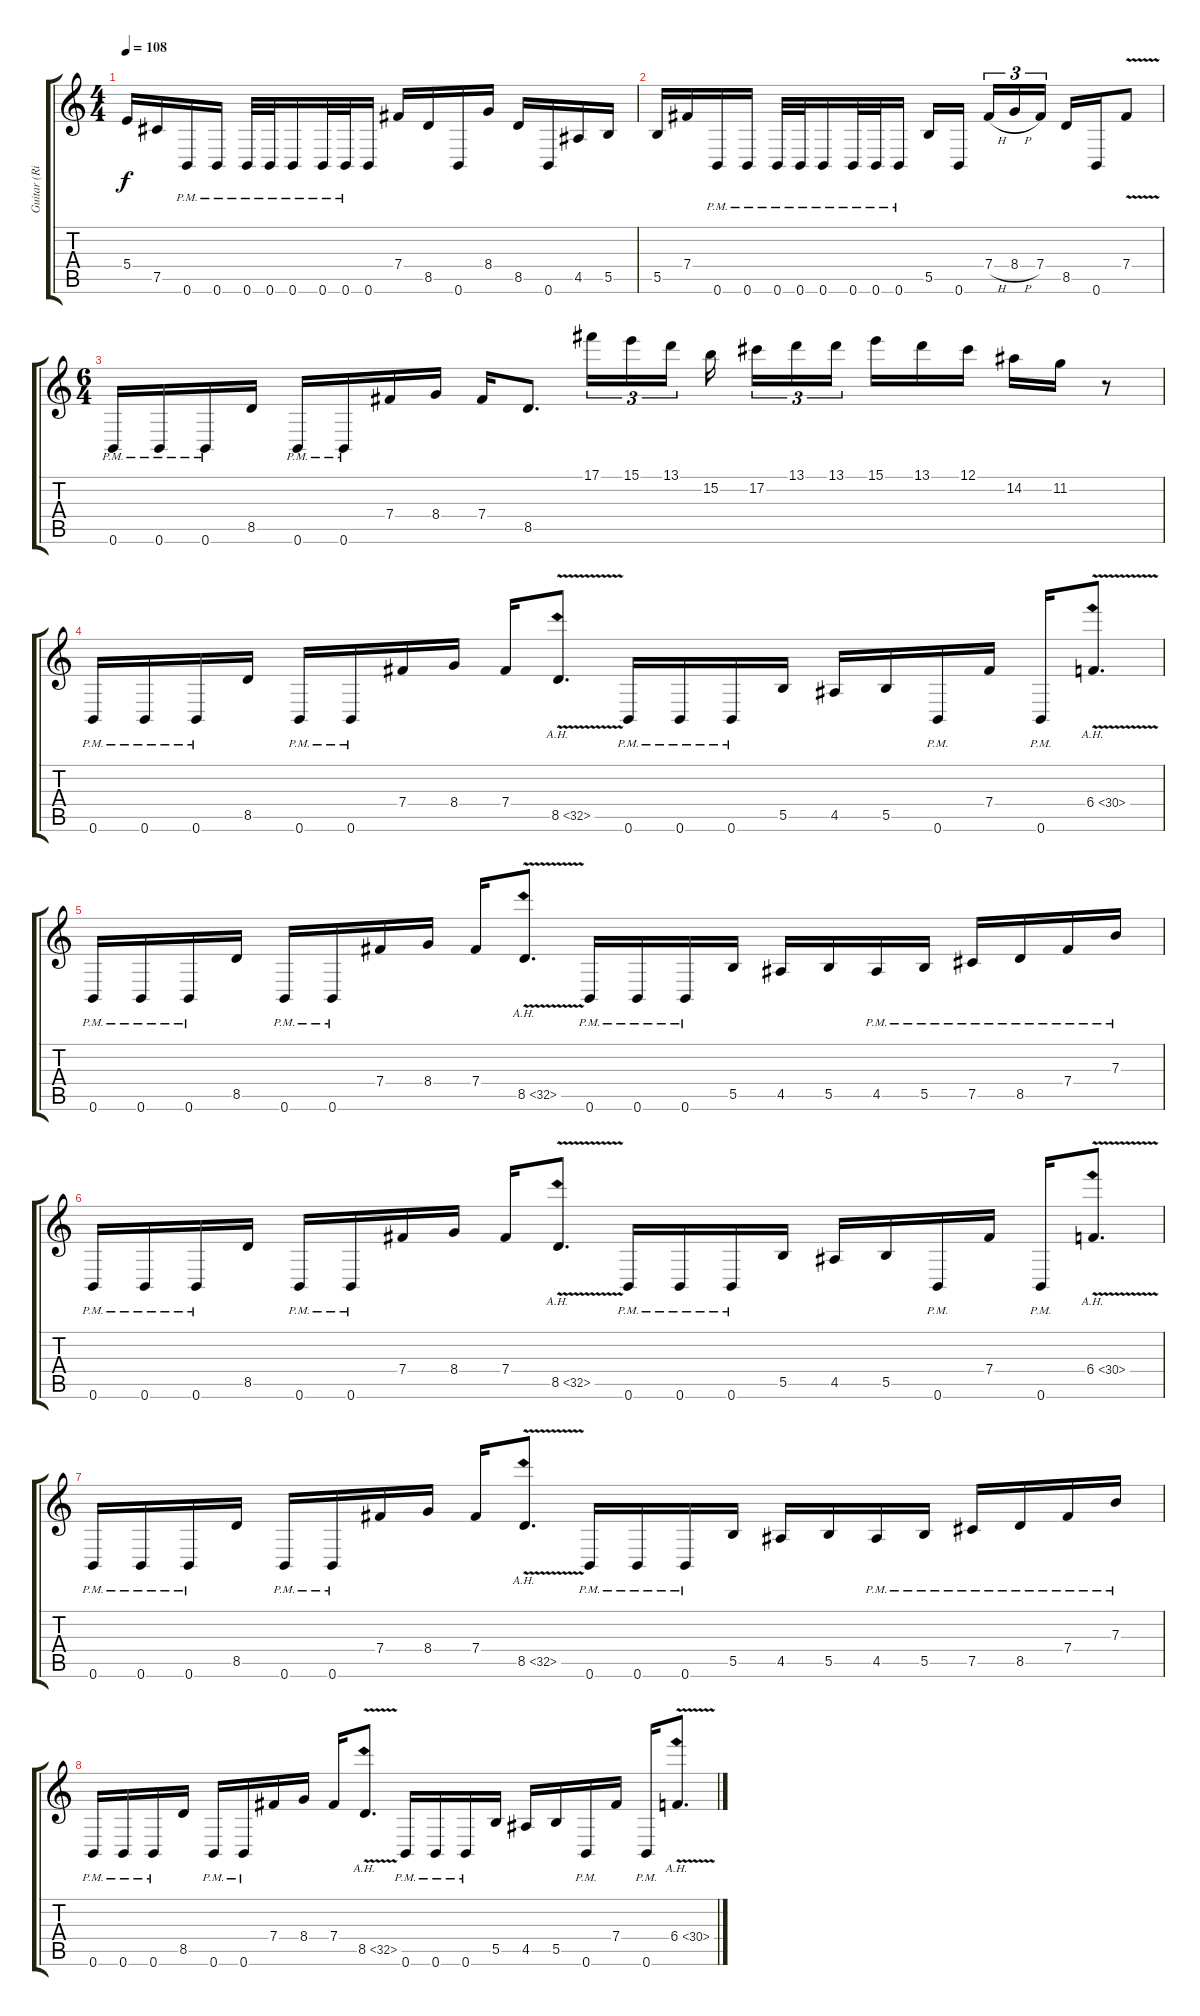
\track ("Guitar (Right)" "Guitar (Ri") {instrument overdrivenguitar}
\staff {score tabs}
\tuning (Db4 Ab3 E3 B2 Gb2 B1) {hide}
\ts (4 4)
\tempo 108
\clef g2
\ks c
5.4.16{dy f} 7.5.16 0.6{pm}.16 0.6{pm}.16 0.6{pm}.32 0.6{pm}.32 0.6{pm}.16 0.6{pm}.32 0.6{pm}.32 0.6.16 7.4.16 8.5.16 0.6.16 8.4.16 8.5.16 0.6.16 4.5.16 5.5.16 |
5.5.16 7.4.16 0.6{pm}.16 0.6{pm}.16 0.6{pm}.32 0.6{pm}.32 0.6{pm}.16 0.6{pm}.32 0.6{pm}.32 0.6{pm}.16 5.5.16 0.6.16{beam splitsecondary} 7.4{h}.16{tu (3 2)} 8.4{h}.16{tu (3 2)} 7.4.16{tu (3 2)} 8.5.16 0.6.16 7.4{v}.8 |
\ts (6 4)
0.6{pm}.16 0.6{pm}.16 0.6{pm}.16 8.5.16 0.6{pm}.16 0.6{pm}.16 7.4.16 8.4.16 7.4.16 8.5.8{d} 17.1.16{tu (3 2)} 15.1.16{tu (3 2)} 13.1.16{tu (3 2) beam splitsecondary} 15.2.16{beam splitsecondary} 17.2.16{tu (3 2)} 13.1.16{tu (3 2)} 13.1.16{tu (3 2) beam splitsecondary} 15.1.16 13.1.16 12.1.16 14.2.16 11.2.16 r.8 |
0.6{pm}.16 0.6{pm}.16 0.6{pm}.16 8.5.16 0.6{pm}.16 0.6{pm}.16 7.4.16 8.4.16 7.4.16 8.5{ah 24 v}.8{d} 0.6{pm}.16 0.6{pm}.16 0.6{pm}.16 5.5.16 4.5.16 5.5.16 0.6{pm}.16 7.4.16 0.6{pm}.16 6.4{ah 24 v}.8{d} |
0.6{pm}.16 0.6{pm}.16 0.6{pm}.16 8.5.16 0.6{pm}.16 0.6{pm}.16 7.4.16 8.4.16 7.4.16 8.5{ah 24 v}.8{d} 0.6{pm}.16 0.6{pm}.16 0.6{pm}.16 5.5.16 4.5.16 5.5.16 4.5{pm}.16 5.5{pm}.16 7.5{pm}.16 8.5{pm}.16 7.4{pm}.16 7.3{pm}.16 |
0.6{pm}.16 0.6{pm}.16 0.6{pm}.16 8.5.16 0.6{pm}.16 0.6{pm}.16 7.4.16 8.4.16 7.4.16 8.5{ah 24 v}.8{d} 0.6{pm}.16 0.6{pm}.16 0.6{pm}.16 5.5.16 4.5.16 5.5.16 0.6{pm}.16 7.4.16 0.6{pm}.16 6.4{ah 24 v}.8{d} |
0.6{pm}.16 0.6{pm}.16 0.6{pm}.16 8.5.16 0.6{pm}.16 0.6{pm}.16 7.4.16 8.4.16 7.4.16 8.5{ah 24 v}.8{d} 0.6{pm}.16 0.6{pm}.16 0.6{pm}.16 5.5.16 4.5.16 5.5.16 4.5{pm}.16 5.5{pm}.16 7.5{pm}.16 8.5{pm}.16 7.4{pm}.16 7.3{pm}.16 |
0.6{pm}.16 0.6{pm}.16 0.6{pm}.16 8.5.16 0.6{pm}.16 0.6{pm}.16 7.4.16 8.4.16 7.4.16 8.5{ah 24 v}.8{d} 0.6{pm}.16 0.6{pm}.16 0.6{pm}.16 5.5.16 4.5.16 5.5.16 0.6{pm}.16 7.4.16 0.6{pm}.16 6.4{ah 24 v}.8{d}
